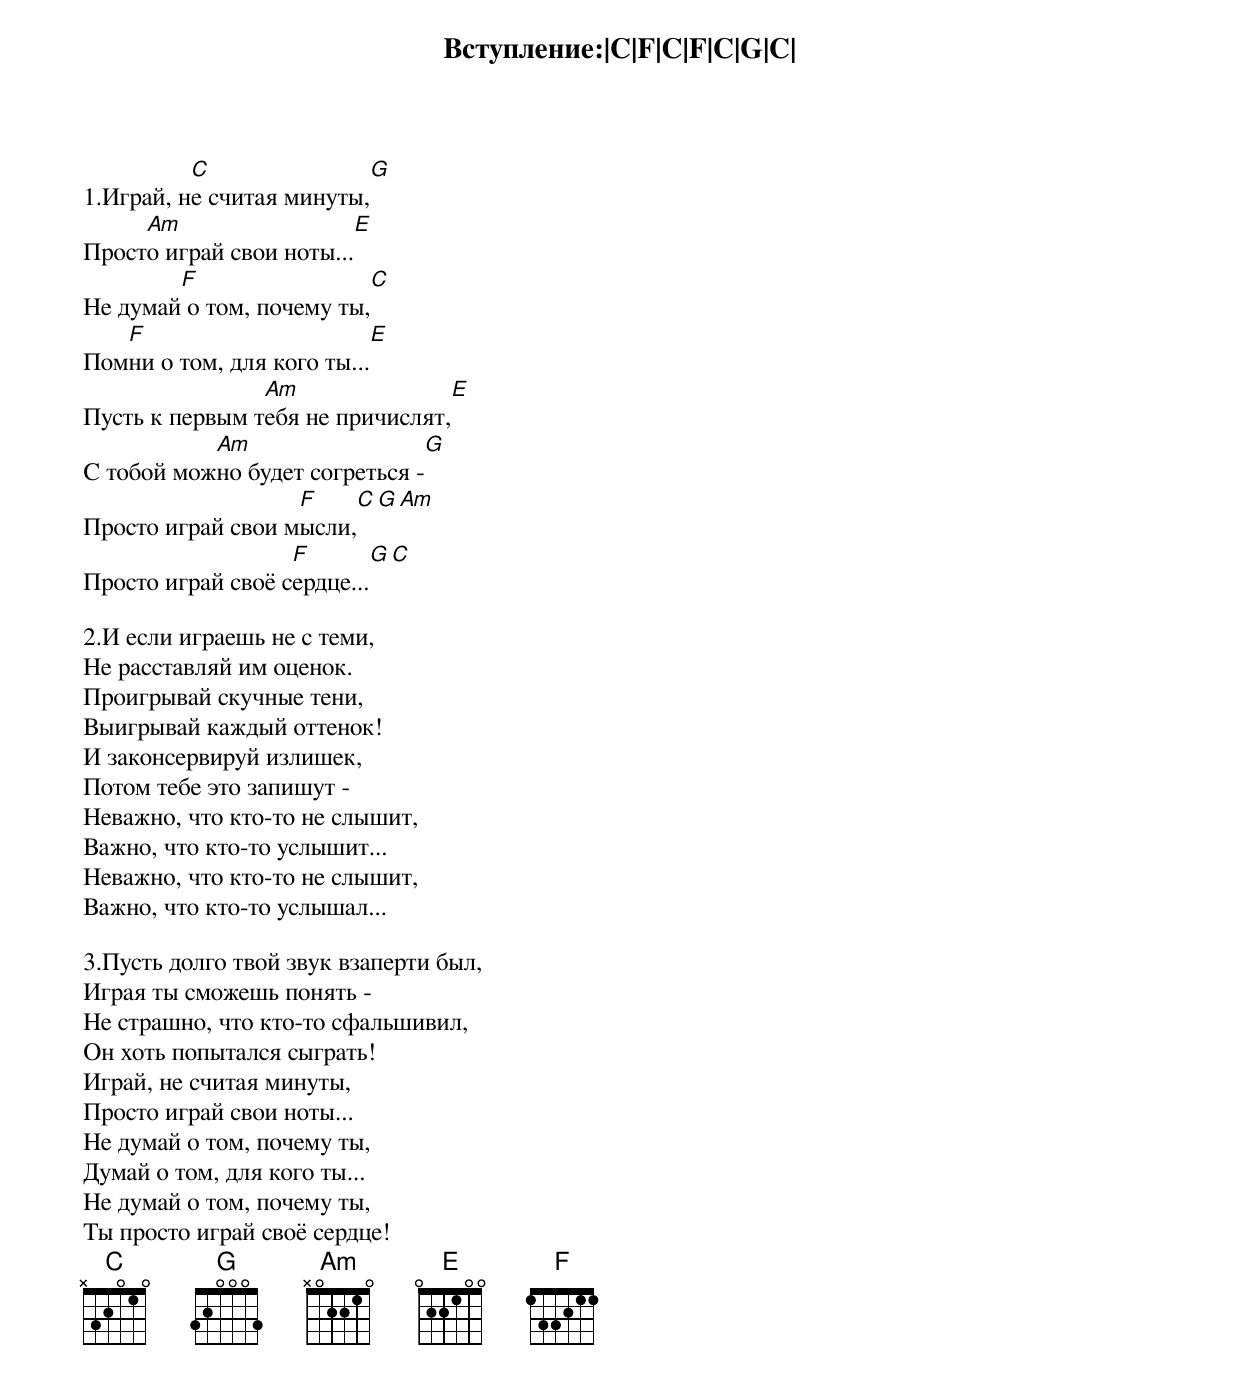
Вступление:|C|F|C|F|C|G|C|

          C                           G
1.Играй, не считая минуты,
     Am                         E
Просто играй свои ноты...
        F                        C
Не думай о том, почему ты,
   F                               E
Помни о том, для кого ты...
                Am                             E
Пусть к первым тебя не причислят,
           Am                             G
С тобой можно будет согреться -
                   F              С    G  Am
Просто играй свои мысли,
                   F             G         C
Просто играй своё сердце...

2.И если играешь не с теми,
Не расставляй им оценок.
Проигрывай скучные тени,
Выигрывай каждый оттенок!
И законсервируй излишек,
Потом тебе это запишут -
Неважно, что кто-то не слышит,
Важно, что кто-то услышит...
Неважно, что кто-то не слышит,
Важно, что кто-то услышал...

3.Пусть долго твой звук взаперти был,
Играя ты сможешь понять -
Не страшно, что кто-то сфальшивил,
Он хоть попытался сыграть!
Играй, не считая минуты,
Просто играй свои ноты...
Не думай о том, почему ты,
Думай о том, для кого ты...
Не думай о том, почему ты,
Ты просто играй своё сердце!
